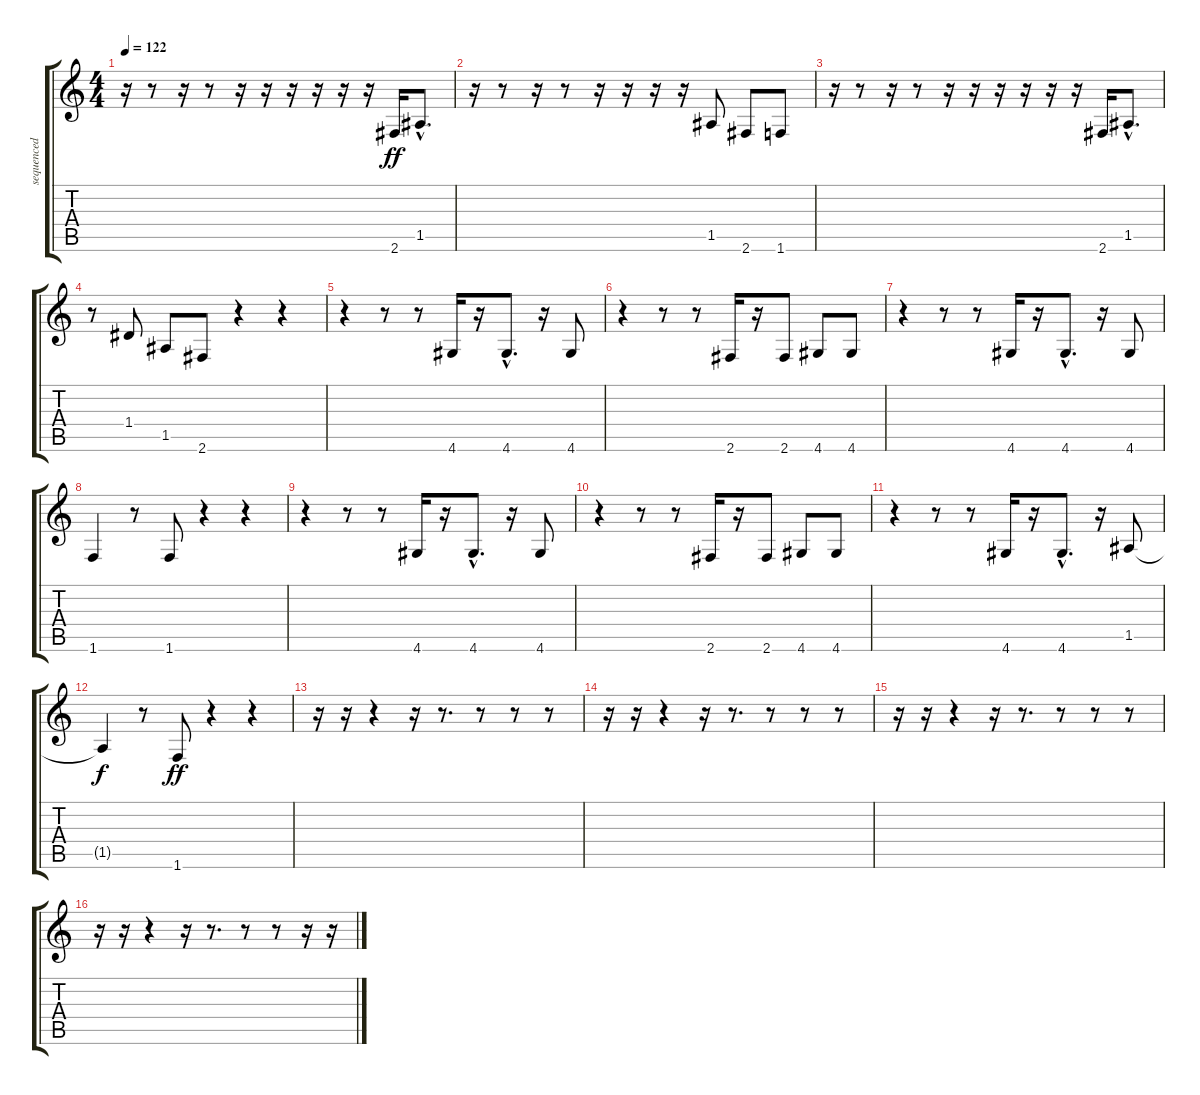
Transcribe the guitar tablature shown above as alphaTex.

\track ("sequenced by" "sequenced ") {instrument electricbassfinger}
\staff {score tabs}
\tuning (E4 B3 G3 D3 A2 E2) {hide}
\ts (4 4)
\tempo 122
\clef g2
\ks c
r.16{dy ff} r.8 r.16 r.8 r.16 r.16 r.16 r.16 r.16 r.16 2.6.16 1.5{hac}.8{d} |
r.16 r.8 r.16 r.8 r.16 r.16 r.16 r.16 1.5.8 2.6.8 1.6.8 |
r.16 r.8 r.16 r.8 r.16 r.16 r.16 r.16 r.16 r.16 2.6.16 1.5{hac}.8{d} |
r.8 1.4.8 1.5.8 2.6.8 r.4 r.4 |
r.4 r.8 r.8 4.6.16 r.16 4.6{hac}.8{d} r.16 4.6.8 |
r.4 r.8 r.8 2.6.16 r.16 2.6.8 4.6.8 4.6.8 |
r.4 r.8 r.8 4.6.16 r.16 4.6{hac}.8{d} r.16 4.6.8 |
1.6.4 r.8 1.6.8 r.4 r.4 |
r.4 r.8 r.8 4.6.16 r.16 4.6{hac}.8{d} r.16 4.6.8 |
r.4 r.8 r.8 2.6.16 r.16 2.6.8 4.6.8 4.6.8 |
r.4 r.8 r.8 4.6.16 r.16 4.6{hac}.8{d} r.16 1.5.8 |
1.5{t}.4{dy f} r.8 1.6.8{dy ff} r.4 r.4 |
r.16 r.16 r.4 r.16 r.8{d} r.8 r.8 r.8 |
r.16 r.16 r.4 r.16 r.8{d} r.8 r.8 r.8 |
r.16 r.16 r.4 r.16 r.8{d} r.8 r.8 r.8 |
r.16 r.16 r.4 r.16 r.8{d} r.8 r.8 r.16 r.16
